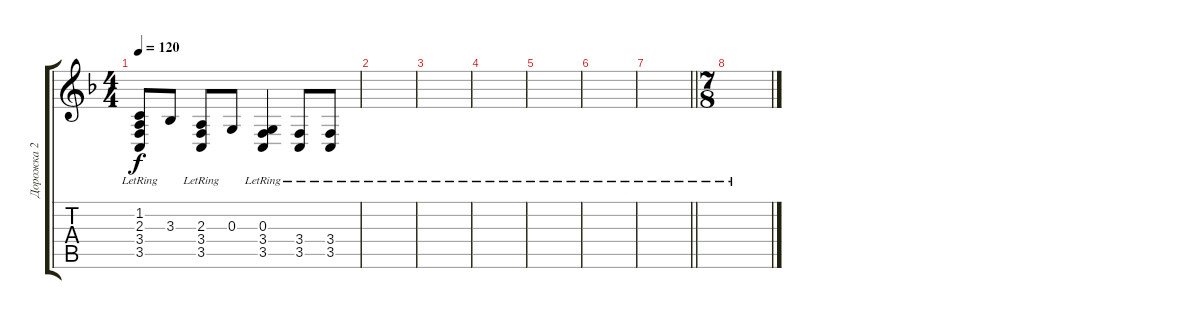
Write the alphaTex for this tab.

\track ("Дорожка 2" "Дорожка 2") {instrument acousticgrandpiano}
\staff {score tabs}
\tuning (E4 B3 G3 D3 A2 D2) {hide}
\ts (4 4)
\tempo 120
\clef g2
\ks f
(1.2 2.3 3.4 3.5{lr}).8{dy f} 3.3.8 (2.3 3.4 3.5{lr}).8 0.3.8 (0.3 3.4 3.5{lr}).4 (3.4 3.5{lr}).8 (3.4 3.5{lr}).8 |
|
|
|
|
|
\barLineRight lightlight
|
\ts (7 8)
